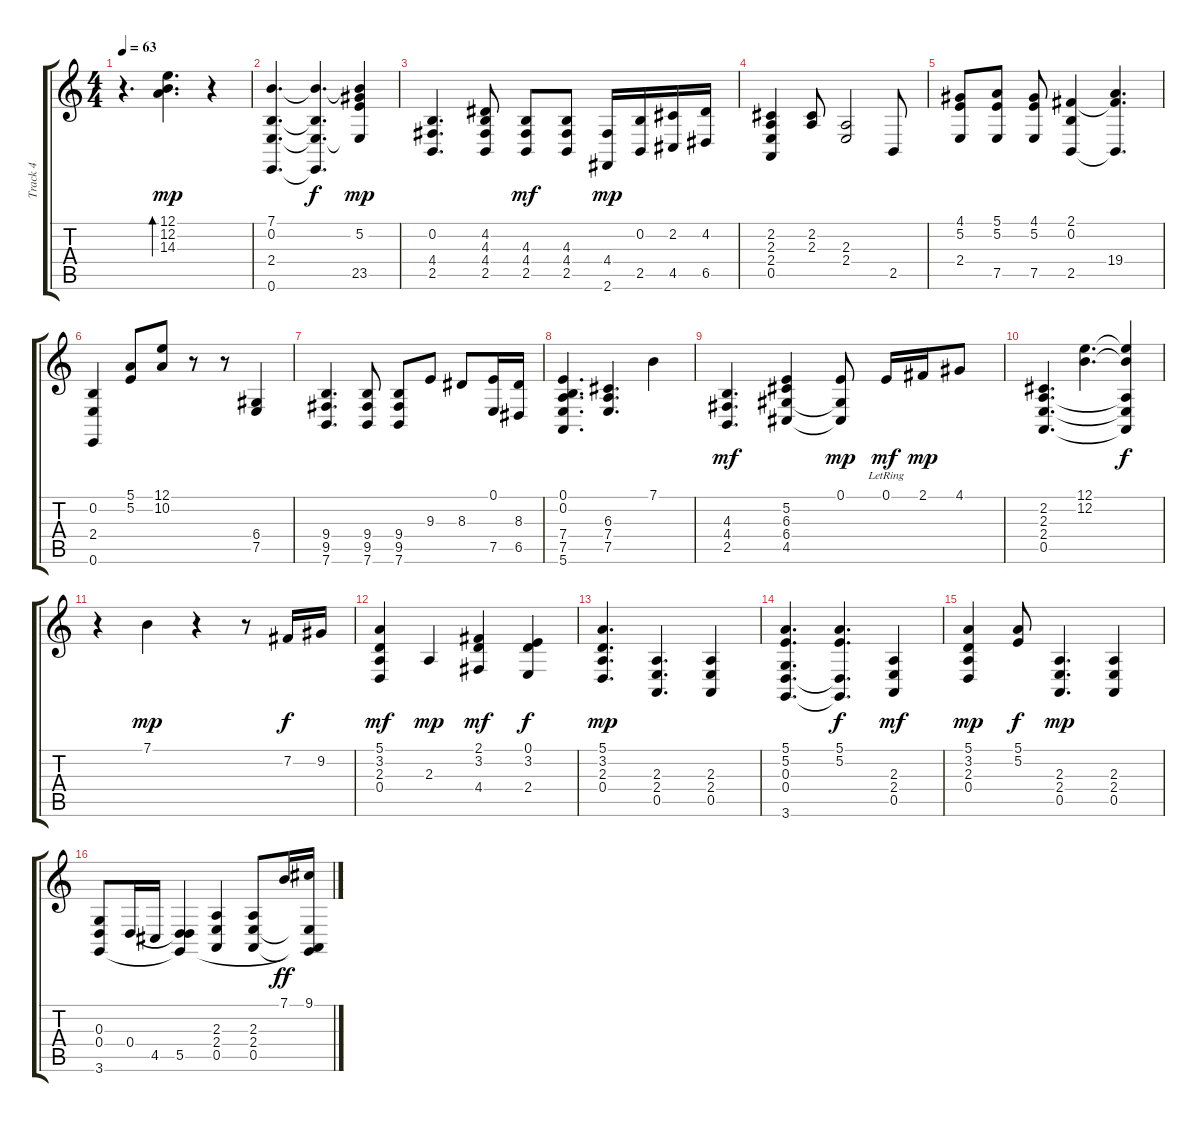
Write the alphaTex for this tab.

\track ("Track 4" "Track 4") {instrument pad1newage}
\staff {score tabs}
\tuning (E4 B3 G3 D3 A2 E2) {hide}
\ts (4 4)
\tempo 63
\clef g2
\ks c
r.4{d dy mp} (12.1 12.2 14.3).4{d bd 240} r.4 |
(7.1 0.2 2.4 0.6).4{d} (7.1{t} 0.2{t} 2.4{t} 0.6{t}).4{d dy f} (7.1{t} 5.2 2.4{t} 23.5).4{dy mp} |
(0.2 4.4 2.5).4{d} (4.2 4.3 4.4 2.5).8 (4.3 4.4 2.5).8{dy mf} (4.3 4.4 2.5).8 (4.4 2.6).16{dy mp} (0.2 2.5).16 (2.2 4.5).16 (4.2 6.5).16 |
(2.2 2.3 2.4 0.5).4 (2.2 2.3).8 (2.3 2.4).2 2.5.8 |
(4.1 5.2 2.4).8 (5.1 5.2 7.5).8 (4.1 5.2 7.5).8 (2.1 0.2 2.5).4 (2.1{t} 19.4 2.5{t}).4{d} |
(0.2 2.4 0.6).4 (5.1 5.2).8 (12.1 10.2).8 r.8 r.8 (6.4 7.5).4 |
(9.4 9.5 7.6).4{d} (9.4 9.5 7.6).8 (9.4 9.5 7.6).8 9.3.8 8.3.8 (0.1 7.5).16 (8.3 6.5).16 |
(0.1 0.2 7.4 7.5 5.6).4{d} (6.3 7.4 7.5).4{d} 7.1.4 |
(4.3 4.4 2.5).4{d dy mf} (5.2 6.3 6.4 4.5).4 (0.1 6.4{t} 4.5{t}).8{dy mp} 0.1{lr}.16{dy mf} 2.1.16{dy mp} 4.1.8 |
(2.2 2.3 2.4 0.5).4{d} (12.1 12.2).4{d} (12.1{t} 12.2{t} 2.3{t} 2.4{t} 0.5{t}).4{dy f} |
r.4 7.1.4{dy mp} r.4 r.8 7.2.16{dy f} 9.2.16 |
(5.1 3.2 2.3 0.4).4{dy mf} 2.3.4{dy mp} (2.1 3.2 4.4).4{dy mf} (0.1 3.2 2.4).4{dy f} |
(5.1 3.2 2.3 0.4).4{d dy mp} (2.3 2.4 0.5).4{d} (2.3 2.4 0.5).4 |
(5.1 5.2 0.3 0.4 3.6).4{d} (5.1 5.2 0.4{t} 3.6{t}).4{d dy f} (2.3 2.4 0.5).4{dy mf} |
(5.1 3.2 2.3 0.4).4{dy mp} (5.1 5.2).8{dy f} (2.3 2.4 0.5).4{d dy mp} (2.3 2.4 0.5).4 |
(0.3 0.4 3.6).8 0.4.16 4.5.16 (0.4{t} 5.5 3.6{t}).4 (2.3 2.4 0.5).4 (2.3 2.4 0.5).8 7.1.16{dy ff instrument fx1rain} (9.1 2.4{t} 0.5{t} 3.6{t}).16
